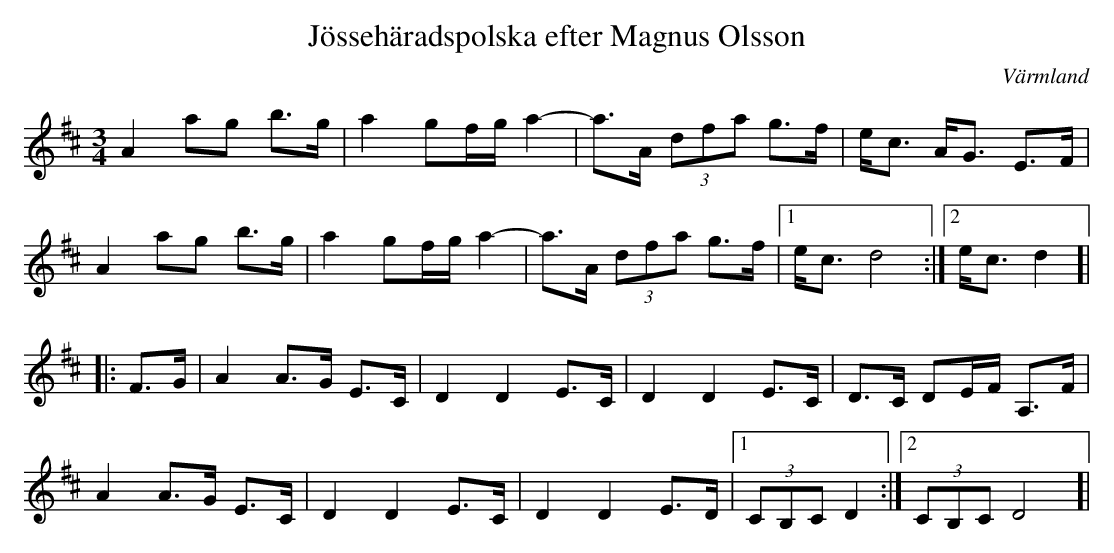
X:1
T:Jössehäradspolska efter Magnus Olsson
O:Värmland
M:3/4
L:1/8
K:D
A2 ag b>g|a2 gf/g/ a2-|a>A (3dfa g>f|e<c A<G E>F|
A2 ag b>g|a2 gf/g/ a2-|a>A (3dfa g>f|1e<c d4:|2e<c d2]|
|:F>G|A2 A>G E>C|D2 D2 E>C|D2 D2 E>C|D>C DE/F/ A,>F|
A2 A>G E>C|D2 D2 E>C|D2 D2 E>D|1(3CB,C D2:|2(3CB,C D4]|
